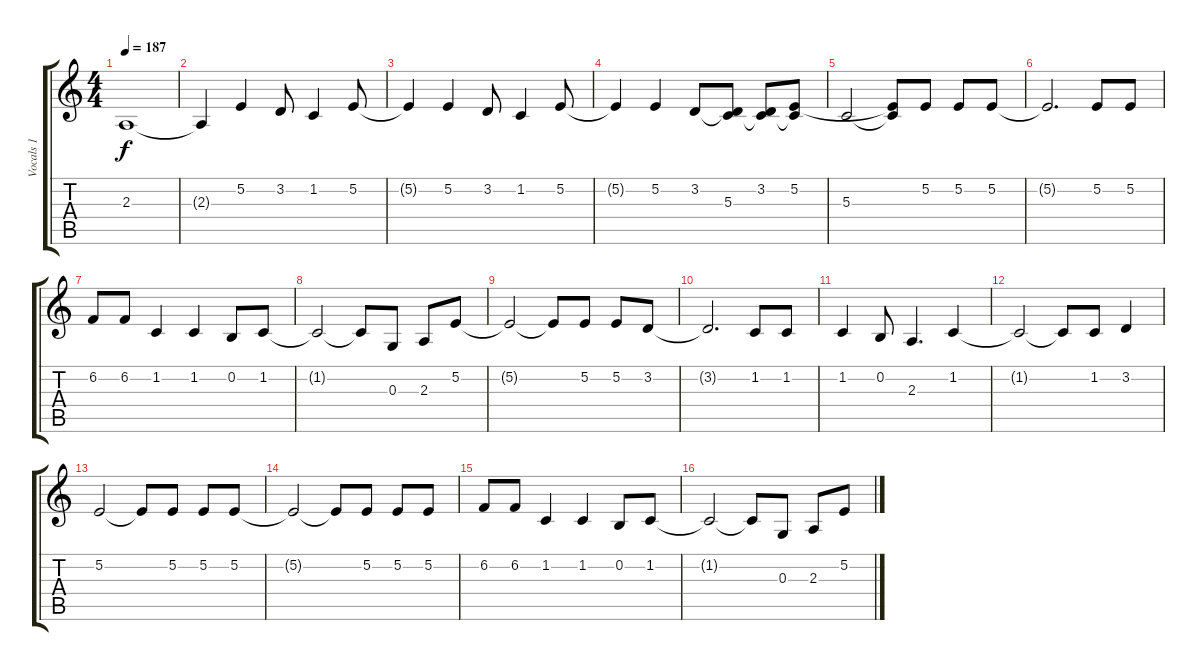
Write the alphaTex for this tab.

\track ("Vocals 1" "Vocals 1") {instrument electricgrandpiano}
\staff {score tabs}
\tuning (E4 B3 G3 D3 A2 E2) {hide}
\ts (4 4)
\tempo 187
\clef g2
\ks c
2.3.1{dy f} |
2.3{t}.4 5.2.4 3.2.8 1.2.4 5.2.8 |
5.2{t}.4 5.2.4 3.2.8 1.2.4 5.2.8 |
5.2{t}.4 5.2.4 3.2.8 (3.2{t} 5.3).8 (3.2 5.3{t}).8 (5.2 5.3{t}).8 |
5.3.2 (5.2{t} 5.3{t}).8 5.2.8 5.2.8 5.2.8 |
5.2{t}.2{d} 5.2.8 5.2.8 |
6.2.8 6.2.8 1.2.4 1.2.4 0.2.8 1.2.8 |
1.2{t}.2 1.2{t}.8 0.3.8 2.3.8 5.2.8 |
5.2{t}.2 5.2{t}.8 5.2.8 5.2.8 3.2.8 |
3.2{t}.2{d} 1.2.8 1.2.8 |
1.2.4 0.2.8 2.3.4{d} 1.2.4 |
1.2{t}.2 1.2{t}.8 1.2.8 3.2.4 |
5.2.2 5.2{t}.8 5.2.8 5.2.8 5.2.8 |
5.2{t}.2 5.2{t}.8 5.2.8 5.2.8 5.2.8 |
6.2.8 6.2.8 1.2.4 1.2.4 0.2.8 1.2.8 |
1.2{t}.2 1.2{t}.8 0.3.8 2.3.8 5.2.8
